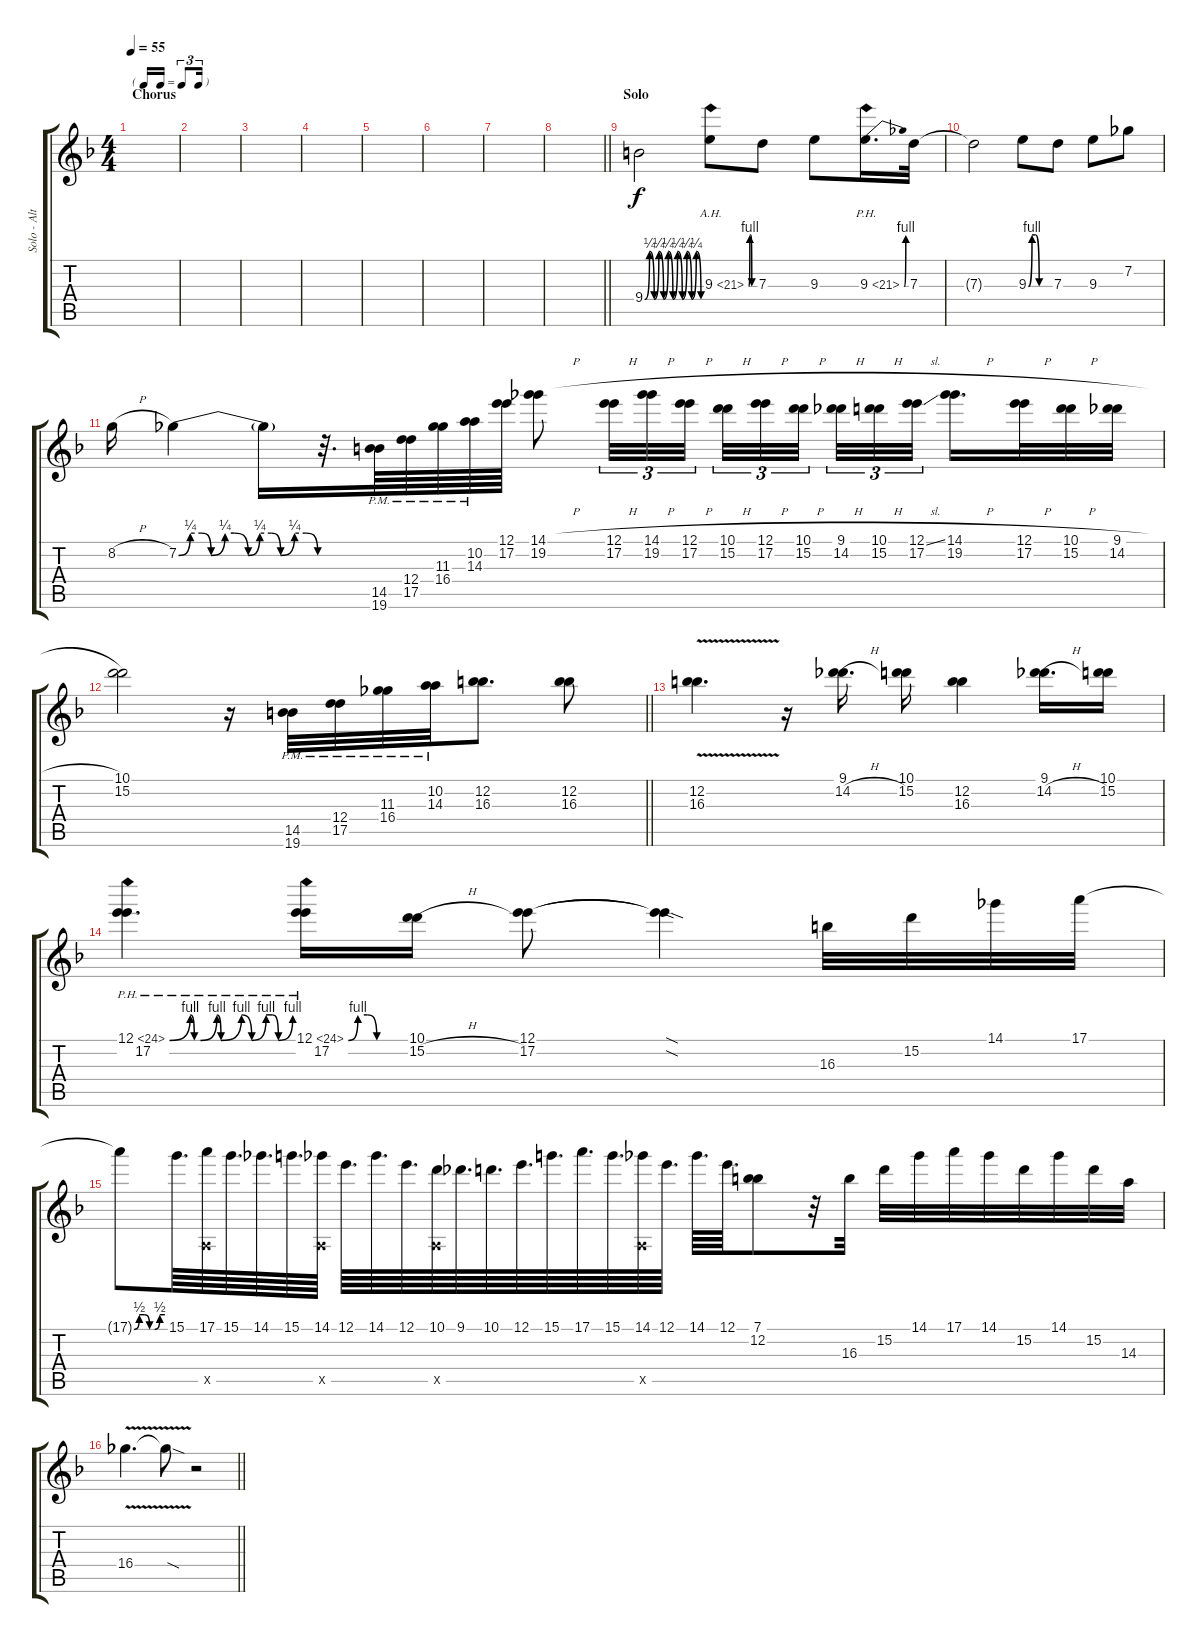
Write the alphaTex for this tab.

\track ("Solo - Alt fingerings" "Solo - Alt") {instrument acousticguitarsteel}
\staff {score tabs}
\tuning (E4 B3 G3 D3 A2 E2) {hide}
\ts (4 4)
\tf triplet16th
\section ("" "Chorus")
\tempo 55
\clef g2
\ks dminor
|
|
|
|
|
|
|
\barLineRight lightlight
|
\section ("" "Solo")
9.4{be (custom 0 0 5 1 10 0 15 1 20 0 25 1 30 0 35 1 40 0 45 1 50 0 55 1 60 0)}.2 9.3{be (custom 0 0 10 4 20 4 30 0 60 0) ah 12}.8 7.3.8 9.3.8 9.3{be (bend 0 0 60 4) ph 12}.16{d} 7.3.32 |
7.3{t}.2 9.3{be (custom 0 0 10 4 20 4 30 0 60 0)}.8 7.3.8 9.3.8 7.2.8 |
8.2{h}.16 7.2{be (custom 0 0 5 1 10 1 14 0 20 1 24 1 30 0 35 1 40 1 44 0 50 1 55 1 60 0)}.4 7.2{t}.16 r.32{d} (14.5{pm} 19.6).64 (12.4{pm} 17.5).64 (11.3{pm} 16.4).64 (10.2{pm} 14.3).64 (12.1 17.2).64 (14.1{h} 19.2).8 (12.1{h} 17.2).32{tu (3 2)} (14.1{h} 19.2).32{tu (3 2)} (12.1{h} 17.2).32{tu (3 2) beam splitsecondary} (10.1{h} 15.2).32{tu (3 2)} (12.1{h} 17.2).32{tu (3 2)} (10.1{h} 15.2).32{tu (3 2)} (9.1{h} 14.2).32{tu (3 2)} (10.1{h} 15.2).32{tu (3 2)} (12.1{sl} 17.2).32{tu (3 2) beam splitsecondary} (14.1{h} 19.2).16{d} (12.1{h} 17.2).32 (10.1{h} 15.2).32 (9.1{h} 14.2).32 |
\barLineRight lightlight
(10.1 15.2).2 r.16 (14.5{pm} 19.6).32 (12.4{pm} 17.5).32 (11.3{pm} 16.4).32 (10.2{pm} 14.3).32 (12.2 16.3).8{d} (12.2 16.3).8 |
(12.2{v} 16.3).4{d} r.16 (9.1{h} 14.2{h}).16{d} (10.1 15.2).16 (12.2 16.3).4 (9.1{h} 14.2{h}).16{d} (10.1 15.2).16 |
(12.1{be (custom 0 0 10 4 12 0 15 0 23 4 25 0 35 4 40 0 47 4 50 4 53 0 60 4) ph 12} 17.2).4{d} (12.1{be (custom 0 0 10 4 20 4 30 0 60 0) ph 12} 17.2).16 (10.1{h} 15.2{h}).16 (12.1 17.2).8 (12.1{sod t} 17.2{sod t}).4 16.3.32 15.2.32 14.1.32 17.1.32 |
17.1{be (custom 0 0 10 2 20 2 30 0 40 0 50 2 60 2) t}.8 15.1.64{d} (17.1 0.5{x}).64 15.1.64{d} 14.1.64{d} 15.1.64{d} (14.1 0.5{x}).64 12.1.64{d} 14.1.64{d} 12.1.64{d} (10.1 0.5{x}).64 9.1.64{d} 10.1.64{d} 12.1.64{d} 15.1.64{d} 17.1.64{d} 15.1.64{d} (14.1 0.5{x}).64 12.1.64{d} 14.1.64{d} 12.1.64{d} (7.1 12.2).8 r.32 16.3.32 15.2.32 14.1.32 17.1.32 14.1.32 15.2.32 14.1.32 15.2.32 14.3.32 |
\barLineRight lightlight
16.4{v}.4{d} 16.4{sod t}.8 r.2
